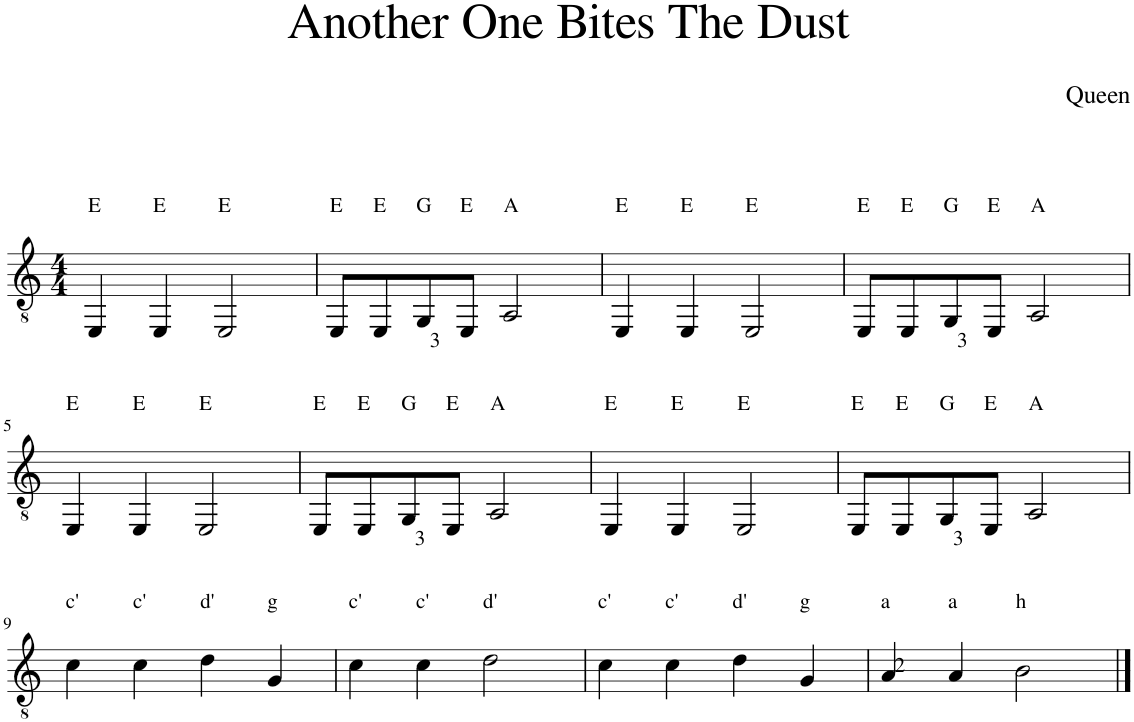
**kern
*part1
*staff1
*I"Classical Guitar
*I'Guit.
*clefGv2
*k[]
*M4/4
=1
!LO:TX:a:t=E
4EE/
!LO:TX:a:t=E
4EE/
!LO:TX:a:t=E
2EE/
=2
!LO:TX:a:t=E
8EE/L
!LO:TX:a:t=E
8EE/
!LO:TX:a:t=G
!LO:TX:b:t=3
8GG/
!LO:TX:a:t=E
8EE/J
!LO:TX:a:t=A
2AA/
=3
!LO:TX:a:t=E
4EE/
!LO:TX:a:t=E
4EE/
!LO:TX:a:t=E
2EE/
=4
!LO:TX:a:t=E
8EE/L
!LO:TX:a:t=E
8EE/
!LO:TX:a:t=G
!LO:TX:b:t=3
8GG/
!LO:TX:a:t=E
8EE/J
!LO:TX:a:t=A
2AA/
!!LO:LB:g=z
=5
!LO:TX:a:t=E
4EE/
!LO:TX:a:t=E
4EE/
!LO:TX:a:t=E
2EE/
=6
!LO:TX:a:t=E
8EE/L
!LO:TX:a:t=E
8EE/
!LO:TX:a:t=G
!LO:TX:b:t=3
8GG/
!LO:TX:a:t=E
8EE/J
!LO:TX:a:t=A
2AA/
=7
!LO:TX:a:t=E
4EE/
!LO:TX:a:t=E
4EE/
!LO:TX:a:t=E
2EE/
=8
!LO:TX:a:t=E
8EE/L
!LO:TX:a:t=E
8EE/
!LO:TX:a:t=G
!LO:TX:b:t=3
8GG/
!LO:TX:a:t=E
8EE/J
!LO:TX:a:t=A
2AA/
!!LO:LB:g=z
=9
!LO:TX:a:t=c'
4c\
!LO:TX:a:t=c'
4c\
!LO:TX:a:t=d'
4d\
!LO:TX:a:t=g
4G/
=10
!LO:TX:a:t=c'
4c\
!LO:TX:a:t=c'
4c\
!LO:TX:a:t=d'
2d\
=11
!LO:TX:a:t=c'
4c\
!LO:TX:a:t=c'
4c\
!LO:TX:a:t=d'
4d\
!LO:TX:a:t=g
4G/
=12
!LO:TX:a:t=a
!LO:TX:a:t=2
4A/
!LO:TX:a:t=a
4A/
!LO:TX:a:t=h
2B\
==
*-
